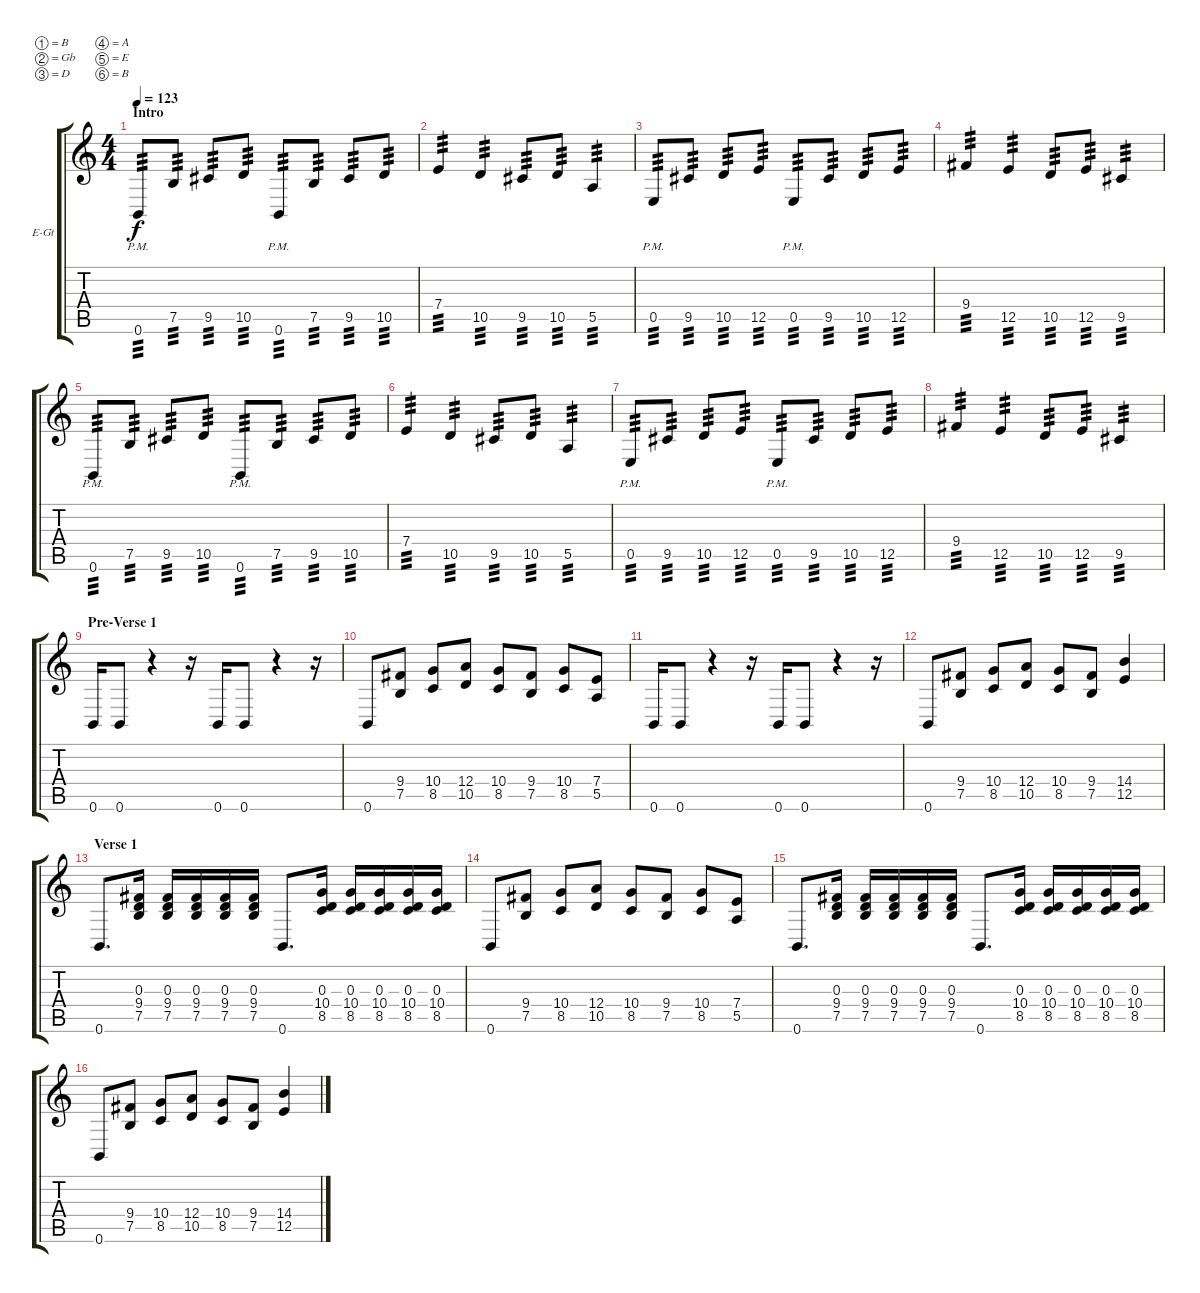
\defaultSystemsLayout 4
\bracketExtendMode groupsimilarinstruments
\firstSystemTrackNameOrientation horizontal
\otherSystemsTrackNameOrientation horizontal
\track ("Rhytm Guitar L" "E-Gt") {instrument distortionguitar}
\staff {score tabs}
\tuning (B3 Gb3 D3 A2 E2 B1)
\ts (4 4)
\section ("" "Intro")
\tempo 123
\clef g2
\ks c
0.6{pm}.8{tp 3 dy f instrument distortionguitar} 7.5.8{tp 3} 9.5.8{tp 3} 10.5.8{tp 3} 0.6{pm}.8{tp 3} 7.5.8{tp 3} 9.5.8{tp 3} 10.5.8{tp 3} |
7.4.4{tp 3} 10.5.4{tp 3} 9.5.8{tp 3} 10.5.8{tp 3} 5.5.4{tp 3} |
0.5{pm}.8{tp 3} 9.5.8{tp 3} 10.5.8{tp 3} 12.5.8{tp 3} 0.5{pm}.8{tp 3} 9.5.8{tp 3} 10.5.8{tp 3} 12.5.8{tp 3} |
9.4.4{tp 3} 12.5.4{tp 3} 10.5.8{tp 3} 12.5.8{tp 3} 9.5.4{tp 3} |
0.6{pm}.8{tp 3} 7.5.8{tp 3} 9.5.8{tp 3} 10.5.8{tp 3} 0.6{pm}.8{tp 3} 7.5.8{tp 3} 9.5.8{tp 3} 10.5.8{tp 3} |
7.4.4{tp 3} 10.5.4{tp 3} 9.5.8{tp 3} 10.5.8{tp 3} 5.5.4{tp 3} |
0.5{pm}.8{tp 3} 9.5.8{tp 3} 10.5.8{tp 3} 12.5.8{tp 3} 0.5{pm}.8{tp 3} 9.5.8{tp 3} 10.5.8{tp 3} 12.5.8{tp 3} |
9.4.4{tp 3} 12.5.4{tp 3} 10.5.8{tp 3} 12.5.8{tp 3} 9.5.4{tp 3} |
\section ("" "Pre-Verse 1")
0.6.16 0.6.8 r.4 r.16 0.6.16 0.6.8 r.4 r.16 |
0.6.8 (7.5 9.4).8 (8.5 10.4).8 (10.5 12.4).8 (8.5 10.4).8 (7.5 9.4).8 (8.5 10.4).8 (5.5 7.4).8 |
0.6.16 0.6.8 r.4 r.16 0.6.16 0.6.8 r.4 r.16 |
0.6.8 (7.5 9.4).8 (8.5 10.4).8 (10.5 12.4).8 (8.5 10.4).8 (7.5 9.4).8 (12.5 14.4).4 |
\section ("" "Verse 1")
0.6.8{d} (7.5 9.4 0.3).16 (7.5 9.4 0.3).16 (7.5 9.4 0.3).16 (7.5 9.4 0.3).16 (7.5 9.4 0.3).16 0.6.8{d} (8.5 10.4 0.3).16 (8.5 10.4 0.3).16 (8.5 10.4 0.3).16 (8.5 10.4 0.3).16 (8.5 10.4 0.3).16 |
0.6.8 (7.5 9.4).8 (8.5 10.4).8 (10.5 12.4).8 (8.5 10.4).8 (7.5 9.4).8 (8.5 10.4).8 (5.5 7.4).8 |
0.6.8{d} (7.5 9.4 0.3).16 (7.5 9.4 0.3).16 (7.5 9.4 0.3).16 (7.5 9.4 0.3).16 (7.5 9.4 0.3).16 0.6.8{d} (8.5 10.4 0.3).16 (8.5 10.4 0.3).16 (8.5 10.4 0.3).16 (8.5 10.4 0.3).16 (8.5 10.4 0.3).16 |
0.6.8 (7.5 9.4).8 (8.5 10.4).8 (10.5 12.4).8 (8.5 10.4).8 (7.5 9.4).8 (12.5 14.4).4
